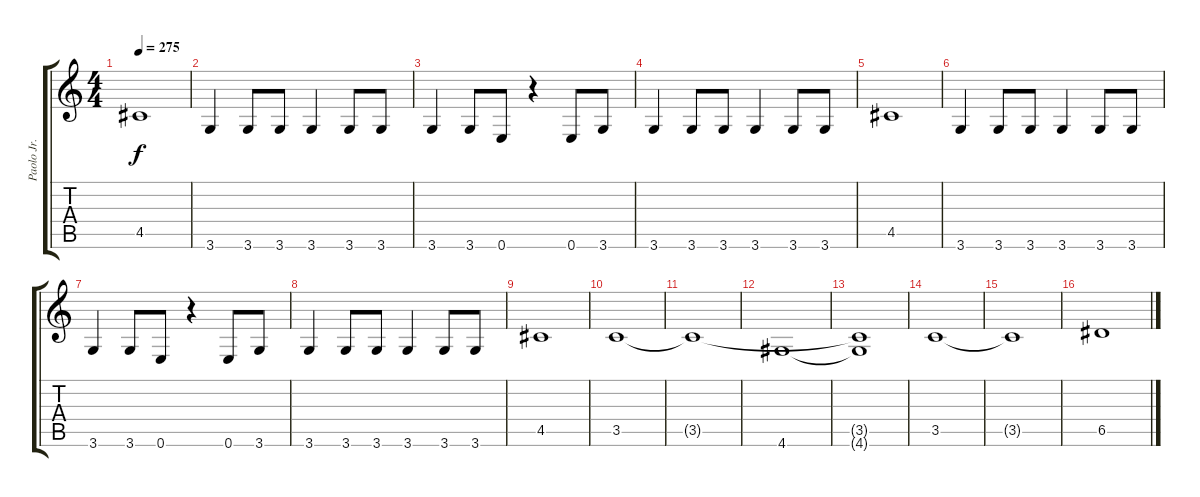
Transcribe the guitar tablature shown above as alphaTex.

\track ("Paolo Jr." "Paolo Jr.") {instrument electricbassfinger}
\staff {score tabs}
\tuning (E4 B3 G3 D3 A2 E2) {hide}
\ts (4 4)
\tempo 275
\clef g2
\ks c
4.5.1{dy f} |
3.6.4 3.6.8 3.6.8 3.6.4 3.6.8 3.6.8 |
3.6.4 3.6.8 0.6.8 r.4 0.6.8 3.6.8 |
3.6.4 3.6.8 3.6.8 3.6.4 3.6.8 3.6.8 |
4.5.1 |
3.6.4 3.6.8 3.6.8 3.6.4 3.6.8 3.6.8 |
3.6.4 3.6.8 0.6.8 r.4 0.6.8 3.6.8 |
3.6.4 3.6.8 3.6.8 3.6.4 3.6.8 3.6.8 |
4.5.1 |
3.5.1 |
3.5{t}.1 |
4.6.1 |
(3.5{t} 4.6{t}).1 |
3.5.1 |
3.5{t}.1 |
6.5.1
